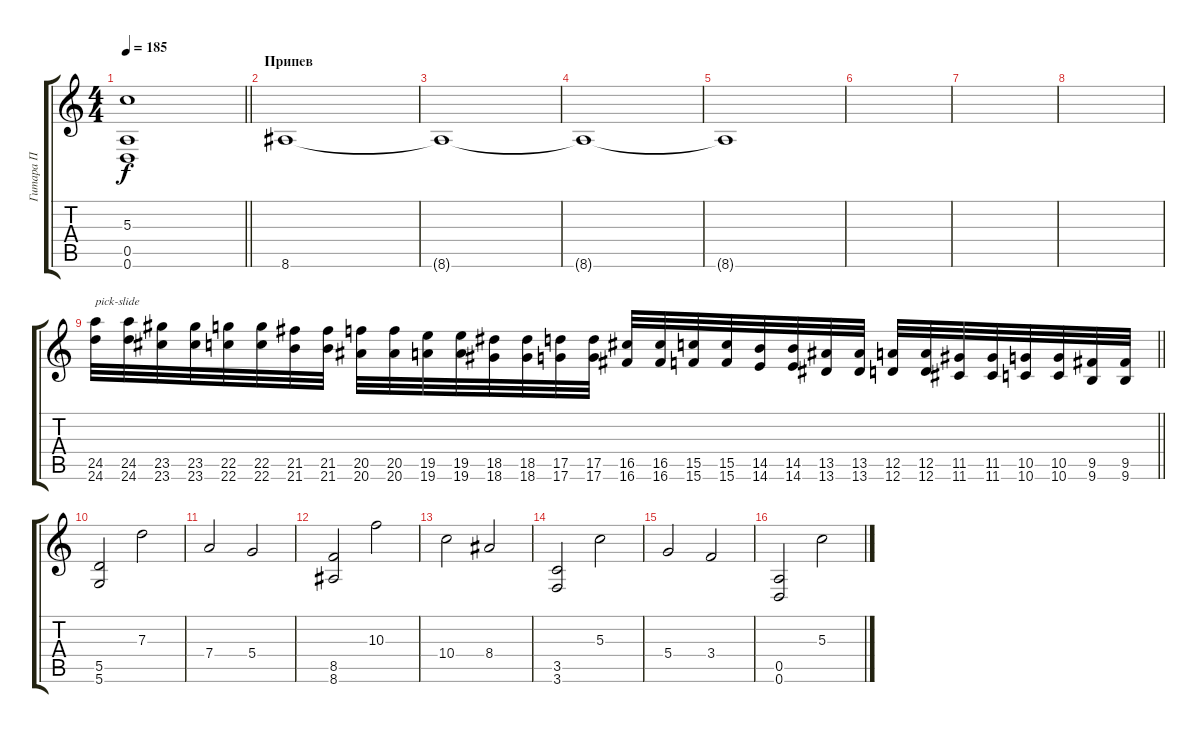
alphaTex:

\track ("Гитара П" "Гитара П") {instrument distortionguitar}
\staff {score tabs}
\tuning (E4 B3 G3 D3 A2 D2) {hide}
\ts (4 4)
\tempo 185
\clef g2
\barLineRight lightlight
\ks c
(5.3{t} 0.5{t} 0.6{t}).1{dy f} |
\section ("" "Припев")
8.6.1{volume 0} |
8.6{t}.1 |
8.6{t}.1 |
8.6{t}.1 |
|
|
|
\barLineRight lightlight
(24.5 24.6).32{txt "pick-slide" volume 13} (24.5 24.6).32 (23.5 23.6).32 (23.5 23.6).32 (22.5 22.6).32 (22.5 22.6).32 (21.5 21.6).32 (21.5 21.6).32 (20.5 20.6).32 (20.5 20.6).32 (19.5 19.6).32 (19.5 19.6).32 (18.5 18.6).32 (18.5 18.6).32 (17.5 17.6).32 (17.5 17.6).32 (16.5 16.6).32 (16.5 16.6).32 (15.5 15.6).32 (15.5 15.6).32 (14.5 14.6).32 (14.5 14.6).32 (13.5 13.6).32 (13.5 13.6).32 (12.5 12.6).32 (12.5 12.6).32 (11.5 11.6).32 (11.5 11.6).32 (10.5 10.6).32 (10.5 10.6).32 (9.5 9.6).32 (9.5 9.6).32 |
\section ("" " ")
(5.5 5.6).2 7.3.2 |
7.4.2 5.4.2 |
(8.5 8.6).2 10.3.2 |
10.4.2 8.4.2 |
(3.5 3.6).2 5.3.2 |
5.4.2 3.4.2 |
(0.5 0.6).2 5.3.2
